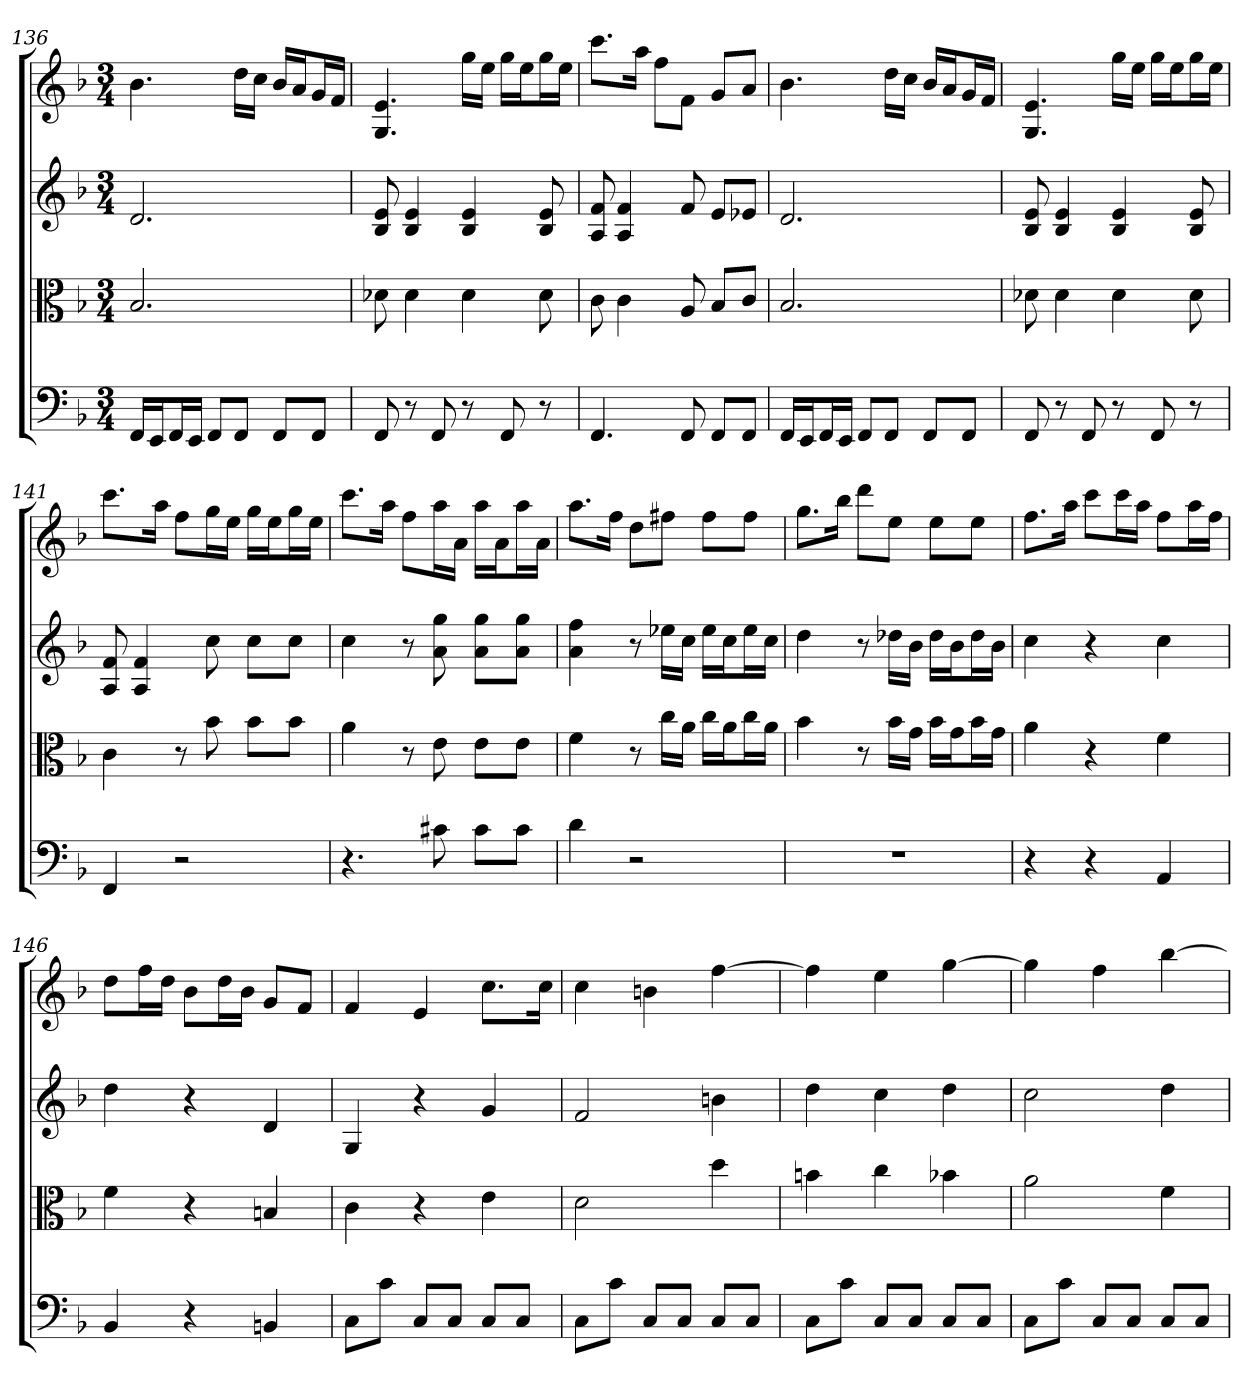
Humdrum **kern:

**kern	**kern	**kern	**kern
*part4	*part3	*part2	*part1
*staff4	*staff3	*staff2	*staff1
*clefF4	*clefC3	*	*
*k[b-]	*k[b-]	*k[b-]	*k[b-]
*F:	*F:	*F:	*F:
*M3/4	*M3/4	*M3/4	*M3/4
=136	=136	=136	=136
16FF/LL	2.B-	2.d	4.b-
16EE/J	.	.	.
16FF/L	.	.	.
16EE/JJ	.	.	.
8FF/L	.	.	.
8FF/J	.	.	16ddLL
.	.	.	16ccJJ
8FF/L	.	.	16b-LL
.	.	.	16aJ
8FF/J	.	.	16gL
.	.	.	16fJJ
=137	=137	=137	=137
8FF	8d-X	8B- 8e	4.G 4.e
8r	4d-	4B- 4e	.
8FF	.	.	.
8r	4d-	4B- 4e	16ggLL
.	.	.	16eeJJ
8FF	.	.	16ggLL
.	.	.	16eeJ
8r	8d-	8B- 8e	16ggL
.	.	.	16eeJJ
=138	=138	=138	=138
4.FF	8c	8A 8f	8.cccL
.	4c	4A 4f	.
.	.	.	16aaJk
.	.	.	8ffL
8FF	8A	8f	8fJ
8FF/L	8B-/L	8eL	8gL
8FF/J	8c/J	8e-XJ	8aJ
=139	=139	=139	=139
16FF/LL	2.B-	2.d	4.b-
16EE/J	.	.	.
16FF/L	.	.	.
16EE/JJ	.	.	.
8FF/L	.	.	.
8FF/J	.	.	16ddLL
.	.	.	16ccJJ
8FF/L	.	.	16b-LL
.	.	.	16aJ
8FF/J	.	.	16gL
.	.	.	16fJJ
=140	=140	=140	=140
8FF	8d-X	8B- 8e	4.G 4.e
8r	4d-	4B- 4e	.
8FF	.	.	.
8r	4d-	4B- 4e	16ggLL
.	.	.	16eeJJ
8FF	.	.	16ggLL
.	.	.	16eeJ
8r	8d-	8B- 8e	16ggL
.	.	.	16eeJJ
=141	=141	=141	=141
4FF	4c	8A 8f	8.cccL
.	.	4A 4f	.
.	.	.	16aaJk
2r	8r	.	8ffL
.	8b-	8cc	16ggL
.	.	.	16eeJJ
.	8b-\L	8ccL	16ggLL
.	.	.	16eeJ
.	8b-\J	8ccJ	16ggL
.	.	.	16eeJJ
=142	=142	=142	=142
4.r	4a	4cc	8.cccL
.	.	.	16aaJk
.	8r	8r	8ffL
8c#X	8e	8a 8gg	16aaL
.	.	.	16aJJ
8c#\L	8e\L	8a 8ggL	16aaLL
.	.	.	16aJ
8c#\J	8e\J	8a 8ggJ	16aaL
.	.	.	16aJJ
=143	=143	=143	=143
4d	4f	4a 4ff	8.aaL
.	.	.	16ffJk
2r	8r	8r	8ddL
.	16cc\LL	16ee-XLL	8ff#XJ
.	16a\JJ	16ccJJ	.
.	16cc\LL	16ee-LL	8ff#L
.	16a\J	16ccJ	.
.	16cc\L	16ee-L	8ff#J
.	16a\JJ	16ccJJ	.
=144	=144	=144	=144
2.r	4b-	4dd	8.ggL
.	.	.	16bb-Jk
.	8r	8r	8dddL
.	16b-\LL	16dd-XLL	8eeJ
.	16g\JJ	16b-JJ	.
.	16b-\LL	16dd-LL	8eeL
.	16g\J	16b-J	.
.	16b-\L	16dd-L	8eeJ
.	16g\JJ	16b-JJ	.
=145	=145	=145	=145
4r	4a	4cc	8.ffL
.	.	.	16aaJk
4r	4r	4r	8cccL
.	.	.	16cccL
.	.	.	16aaJJ
4AA	4f	4cc	8ffL
.	.	.	16aaL
.	.	.	16ffJJ
=146	=146	=146	=146
4BB-	4f	4dd	8ddL
.	.	.	16ffL
.	.	.	16ddJJ
4r	4r	4r	8b-L
.	.	.	16ddL
.	.	.	16b-JJ
4BBn	4Bn	4d	8gL
.	.	.	8fJ
=147	=147	=147	=147
8C\L	4c	4G	4f
8c\J	.	.	.
8C/L	4r	4r	4e
8C/J	.	.	.
8C/L	4e	4g	8.ccL
8C/J	.	.	.
.	.	.	16ccJk
=148	=148	=148	=148
8C\L	2d	2f	4cc
8c\J	.	.	.
8C/L	.	.	4bn
8C/J	.	.	.
8C/L	4dd	4bn	[4ff
8C/J	.	.	.
=149	=149	=149	=149
8C\L	4bn	4dd	4ff]
8c\J	.	.	.
8C/L	4cc	4cc	4ee
8C/J	.	.	.
8C/L	4b-X	4dd	[4gg
8C/J	.	.	.
=150	=150	=150	=150
8C\L	2a	2cc	4gg]
8c\J	.	.	.
8C/L	.	.	4ff
8C/J	.	.	.
8C/L	4f	4dd	[4bb-
8C/J	.	.	.
=	=	=	=
*-	*-	*-	*-
